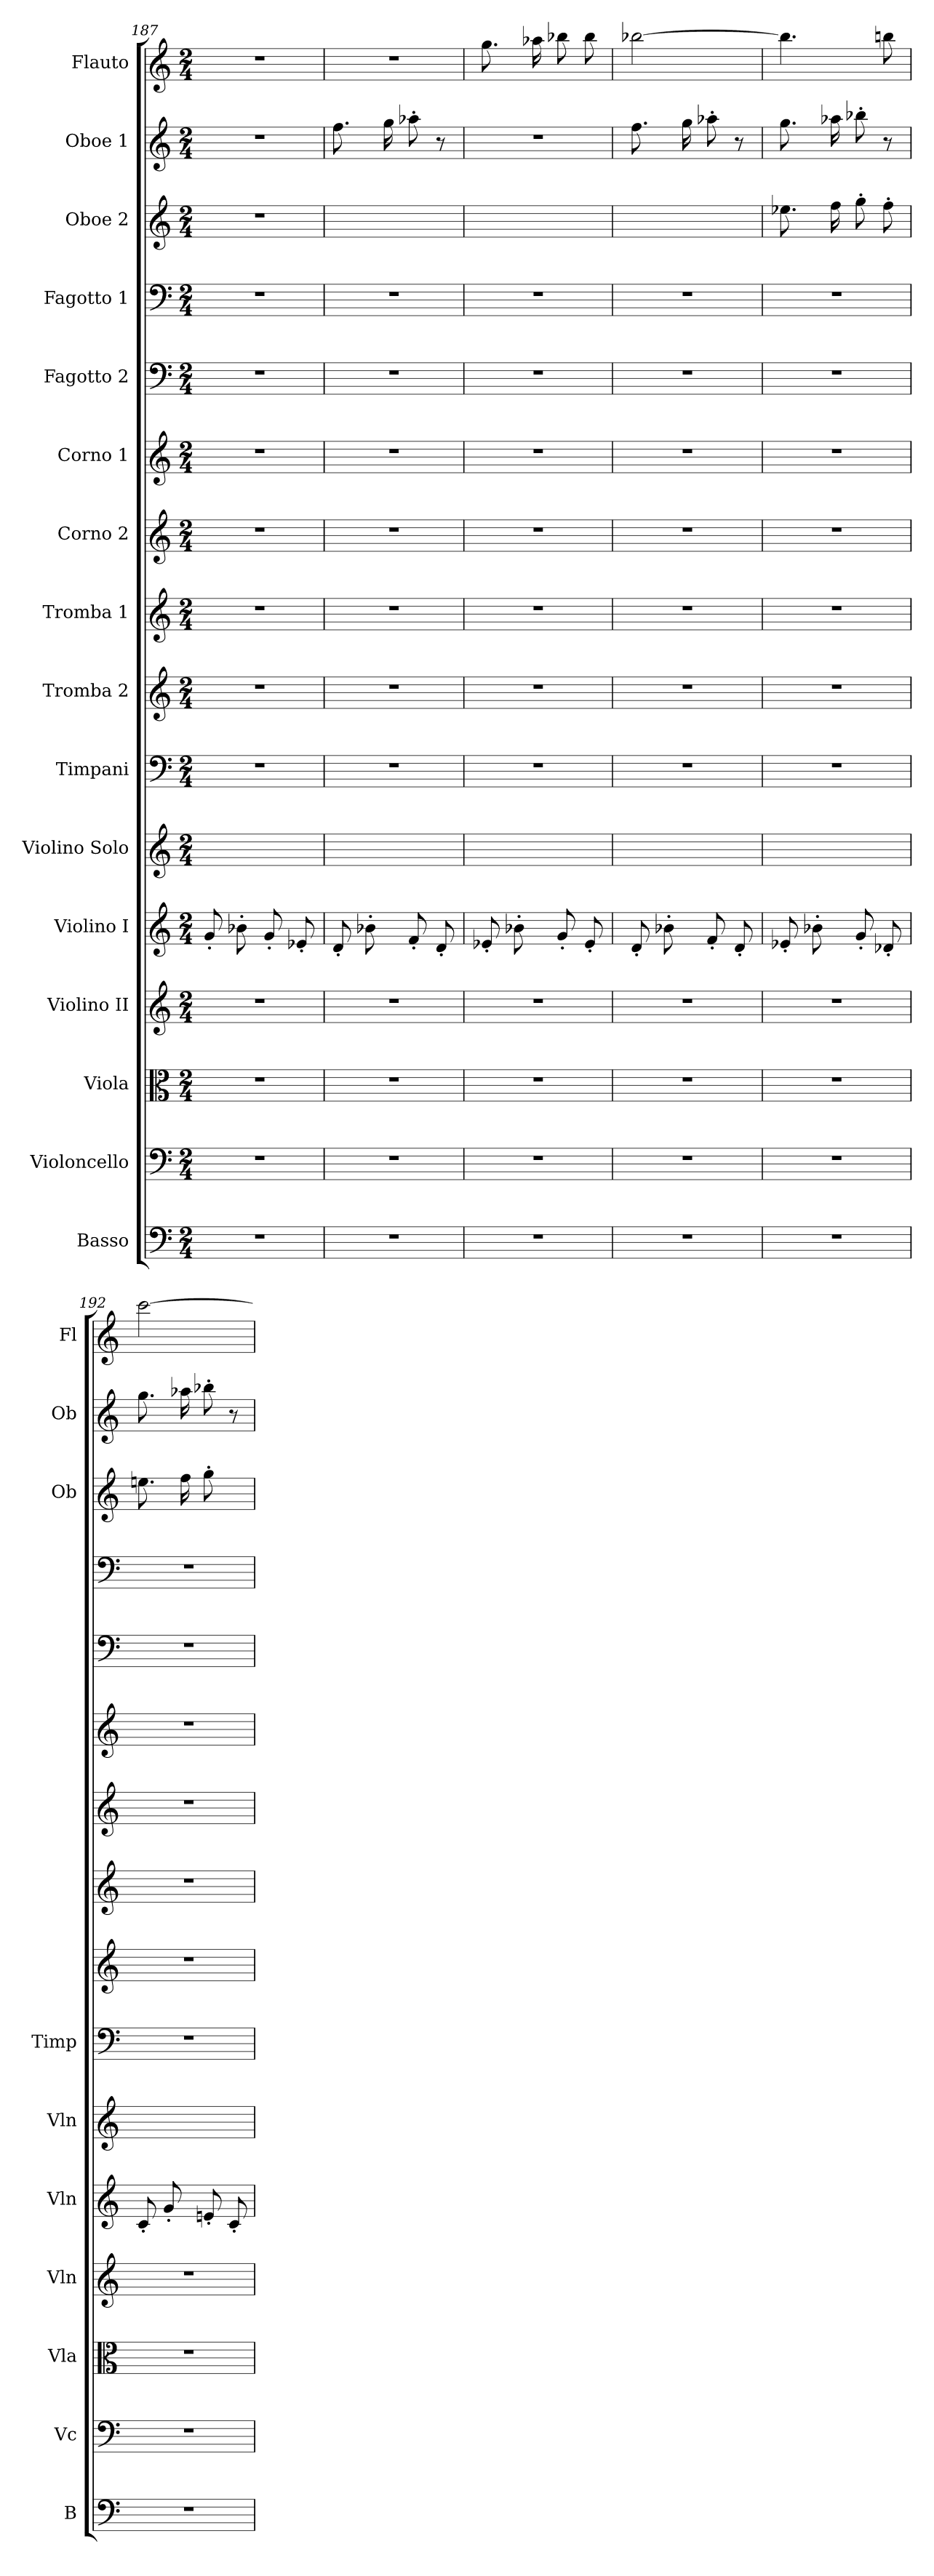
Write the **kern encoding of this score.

**kern	**kern	**kern	**kern	**kern	**kern	**kern	**kern	**kern	**kern	**kern	**kern	**kern	**kern	**kern	**kern
*part16	*part15	*part14	*part13	*part12	*part11	*part10	*part9	*part8	*part7	*part6	*part5	*part4	*part3	*part2	*part1
*staff16	*staff15	*staff14	*staff13	*staff12	*staff11	*staff10	*staff9	*staff8	*staff7	*staff6	*staff5	*staff4	*staff3	*staff2	*staff1
*I"Basso	*I"Violoncello	*I"Viola	*I"Violino II	*I"Violino I	*I"Violino Solo	*I"Timpani	*I"Tromba 2	*I"Tromba 1	*I"Corno 2	*I"Corno 1	*I"Fagotto 2	*I"Fagotto 1	*I"Oboe 2	*I"Oboe 1	*I"Flauto
*I'B	*I'Vc	*I'Vla	*I'Vln	*I'Vln	*I'Vln	*I'Timp	*	*	*	*	*	*	*I'Ob	*I'Ob	*I'Fl
*clefF4	*clefF4	*clefC3	*clefG2	*clefG2	*clefG2	*clefF4	*clefG2	*clefG2	*clefG2	*clefG2	*clefF4	*clefF4	*clefG2	*clefG2	*clefG2
*ITrd7c12	*	*	*	*	*	*	*	*	*ITrd7c12	*ITrd7c12	*	*	*	*	*
*k[]	*k[]	*k[]	*k[]	*k[]	*	*	*	*	*	*	*k[]	*k[]	*k[]	*k[]	*k[]
*M2/4	*M2/4	*M2/4	*M2/4	*M2/4	*M2/4	*M2/4	*M2/4	*M2/4	*M2/4	*M2/4	*M2/4	*M2/4	*M2/4	*M2/4	*M2/4
=187	=187	=187	=187	=187	=187	=187	=187	=187	=187	=187	=187	=187	=187	=187	=187
2r	2r	2r	2r	8g'	2ryy	2r	2r	2r	2r	2r	2r	2r	2r	2r	2r
.	.	.	.	8b-X'	.	.	.	.	.	.	.	.	.	.	.
.	.	.	.	8g'	.	.	.	.	.	.	.	.	.	.	.
.	.	.	.	8e-X'	.	.	.	.	.	.	.	.	.	.	.
=188	=188	=188	=188	=188	=188	=188	=188	=188	=188	=188	=188	=188	=188	=188	=188
2r	2r	2r	2r	8d'	2ryy	2r	2r	2r	2r	2r	2r	2r	2ryy	8.ff	2r
.	.	.	.	8b-X'	.	.	.	.	.	.	.	.	.	.	.
.	.	.	.	.	.	.	.	.	.	.	.	.	.	16gg	.
.	.	.	.	8f'	.	.	.	.	.	.	.	.	.	8aa-X'	.
.	.	.	.	8d'	.	.	.	.	.	.	.	.	.	8r	.
=189	=189	=189	=189	=189	=189	=189	=189	=189	=189	=189	=189	=189	=189	=189	=189
2r	2r	2r	2r	8e-X'	2ryy	2r	2r	2r	2r	2r	2r	2r	2ryy	2r	8.gg
.	.	.	.	8b-X'	.	.	.	.	.	.	.	.	.	.	.
.	.	.	.	.	.	.	.	.	.	.	.	.	.	.	16aa-X
.	.	.	.	8g'	.	.	.	.	.	.	.	.	.	.	8bb-X
.	.	.	.	8e-'	.	.	.	.	.	.	.	.	.	.	8bb-
=190	=190	=190	=190	=190	=190	=190	=190	=190	=190	=190	=190	=190	=190	=190	=190
2r	2r	2r	2r	8d'	2ryy	2r	2r	2r	2r	2r	2r	2r	2ryy	8.ff	[2bb-X
.	.	.	.	8b-X'	.	.	.	.	.	.	.	.	.	.	.
.	.	.	.	.	.	.	.	.	.	.	.	.	.	16gg	.
.	.	.	.	8f'	.	.	.	.	.	.	.	.	.	8aa-X'	.
.	.	.	.	8d'	.	.	.	.	.	.	.	.	.	8r	.
=191	=191	=191	=191	=191	=191	=191	=191	=191	=191	=191	=191	=191	=191	=191	=191
2r	2r	2r	2r	8e-X'	2ryy	2r	2r	2r	2r	2r	2r	2r	8.ee-X	8.gg	4.bb-]
.	.	.	.	8b-X'	.	.	.	.	.	.	.	.	.	.	.
.	.	.	.	.	.	.	.	.	.	.	.	.	16ff	16aa-X	.
.	.	.	.	8g'	.	.	.	.	.	.	.	.	8gg'	8bb-X'	.
.	.	.	.	8d-X'	.	.	.	.	.	.	.	.	8ff'	8r	8bbn
=192	=192	=192	=192	=192	=192	=192	=192	=192	=192	=192	=192	=192	=192	=192	=192
2r	2r	2r	2r	8c'	2ryy	2r	2r	2r	2r	2r	2r	2r	8.een	8.gg	[2ccc
.	.	.	.	8g'	.	.	.	.	.	.	.	.	.	.	.
.	.	.	.	.	.	.	.	.	.	.	.	.	16ff	16aa-X	.
.	.	.	.	8en'	.	.	.	.	.	.	.	.	8gg'	8bb-X'	.
.	.	.	.	8c'	.	.	.	.	.	.	.	.	8ryy	8r	.
=	=	=	=	=	=	=	=	=	=	=	=	=	=	=	=
*-	*-	*-	*-	*-	*-	*-	*-	*-	*-	*-	*-	*-	*-	*-	*-
